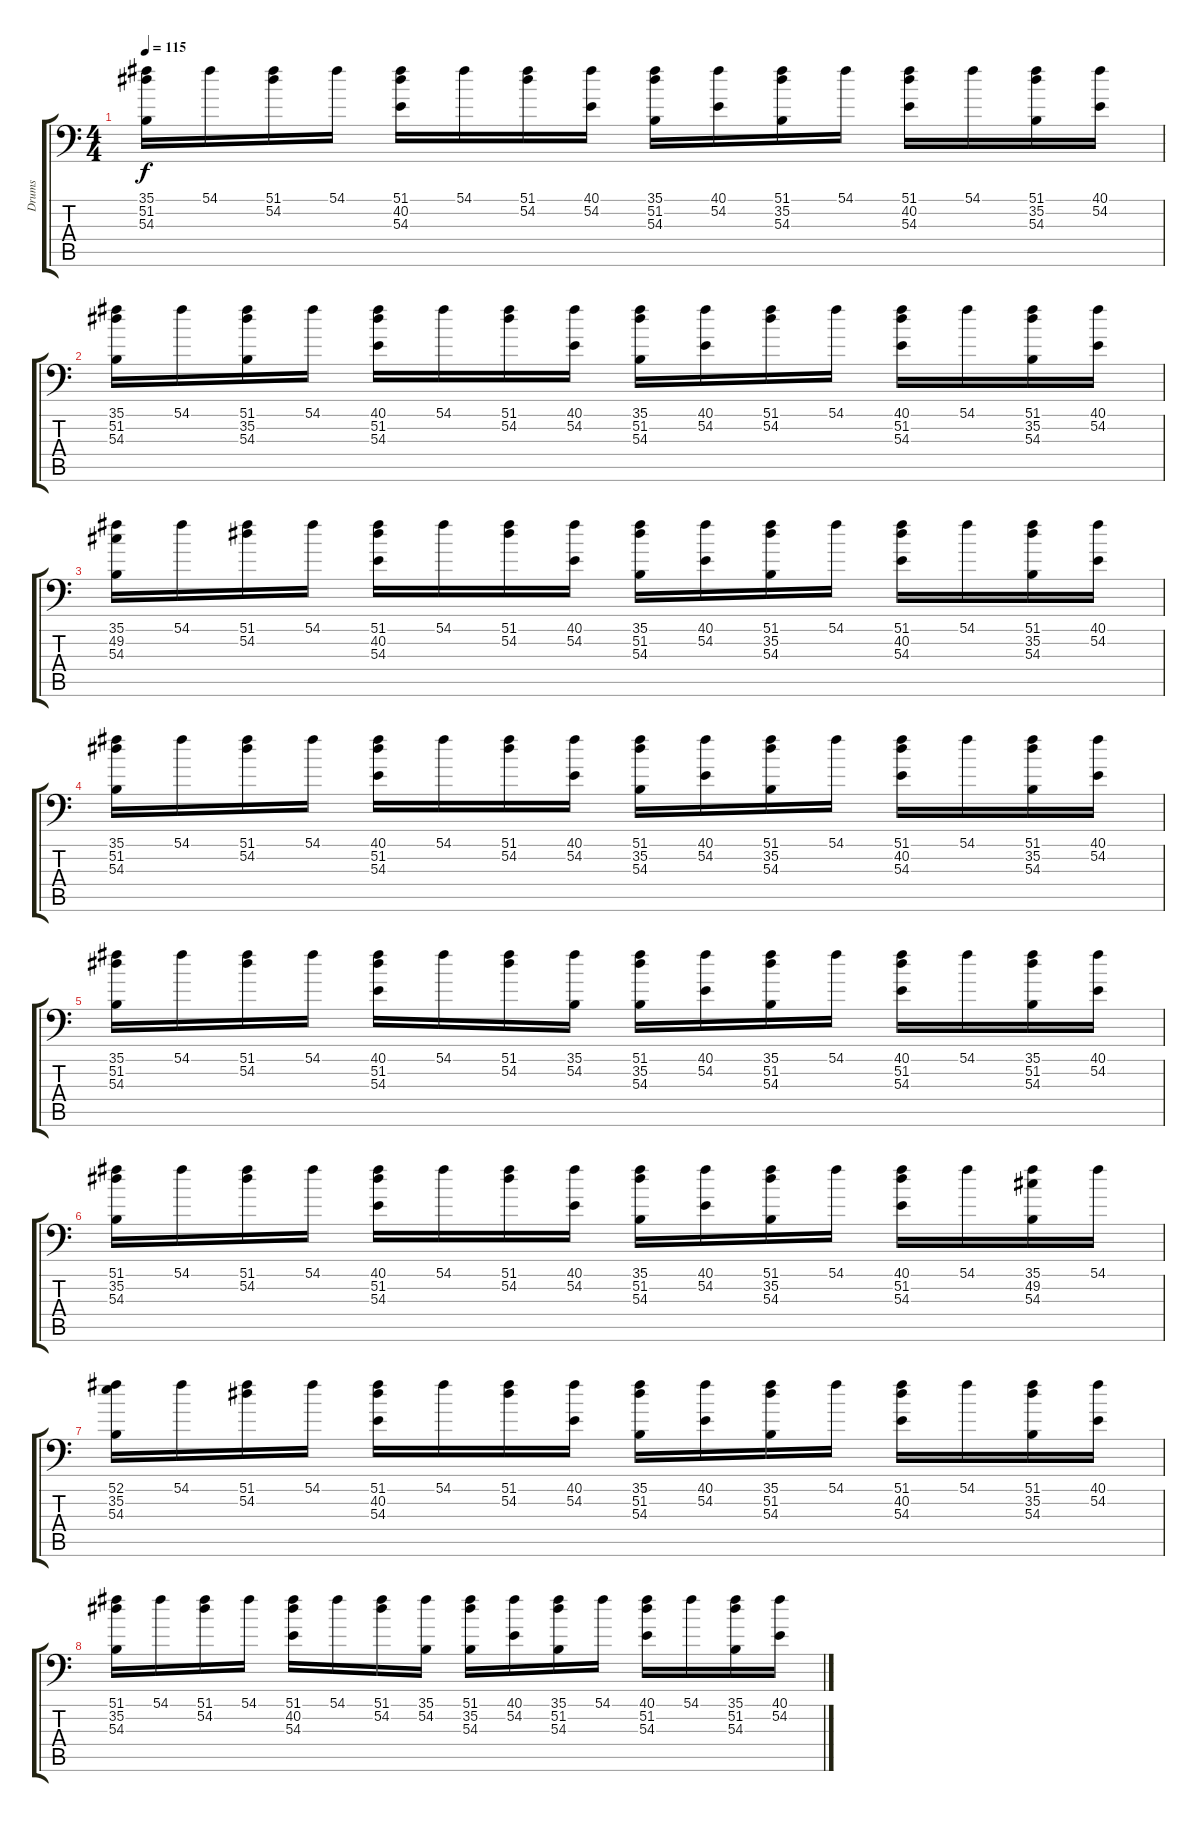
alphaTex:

\track ("Drums" "Drums") {instrument acousticgrandpiano}
\staff {score tabs}
\tuning (C-1 C-1 C-1 C-1 C-1 C-1) {hide}
\ts (4 4)
\tempo 115
\clef f4
\ks c
(35.1 51.2 54.3).16{dy f} 54.1.16 (51.1 54.2).16 54.1.16 (51.1 40.2 54.3).16 54.1.16 (51.1 54.2).16 (40.1 54.2).16 (35.1 51.2 54.3).16 (40.1 54.2).16 (51.1 35.2 54.3).16 54.1.16 (51.1 40.2 54.3).16 54.1.16 (51.1 35.2 54.3).16 (40.1 54.2).16 |
(35.1 51.2 54.3).16 54.1.16 (51.1 35.2 54.3).16 54.1.16 (40.1 51.2 54.3).16 54.1.16 (51.1 54.2).16 (40.1 54.2).16 (35.1 51.2 54.3).16 (40.1 54.2).16 (51.1 54.2).16 54.1.16 (40.1 51.2 54.3).16 54.1.16 (51.1 35.2 54.3).16 (40.1 54.2).16 |
(35.1 49.2 54.3).16 54.1.16 (51.1 54.2).16 54.1.16 (51.1 40.2 54.3).16 54.1.16 (51.1 54.2).16 (40.1 54.2).16 (35.1 51.2 54.3).16 (40.1 54.2).16 (51.1 35.2 54.3).16 54.1.16 (51.1 40.2 54.3).16 54.1.16 (51.1 35.2 54.3).16 (40.1 54.2).16 |
(35.1 51.2 54.3).16 54.1.16 (51.1 54.2).16 54.1.16 (40.1 51.2 54.3).16 54.1.16 (51.1 54.2).16 (40.1 54.2).16 (51.1 35.2 54.3).16 (40.1 54.2).16 (51.1 35.2 54.3).16 54.1.16 (51.1 40.2 54.3).16 54.1.16 (51.1 35.2 54.3).16 (40.1 54.2).16 |
(35.1 51.2 54.3).16 54.1.16 (51.1 54.2).16 54.1.16 (40.1 51.2 54.3).16 54.1.16 (51.1 54.2).16 (35.1 54.2).16 (51.1 35.2 54.3).16 (40.1 54.2).16 (35.1 51.2 54.3).16 54.1.16 (40.1 51.2 54.3).16 54.1.16 (35.1 51.2 54.3).16 (40.1 54.2).16 |
(51.1 35.2 54.3).16 54.1.16 (51.1 54.2).16 54.1.16 (40.1 51.2 54.3).16 54.1.16 (51.1 54.2).16 (40.1 54.2).16 (35.1 51.2 54.3).16 (40.1 54.2).16 (51.1 35.2 54.3).16 54.1.16 (40.1 51.2 54.3).16 54.1.16 (35.1 49.2 54.3).16 54.1.16 |
(52.1 35.2 54.3).16 54.1.16 (51.1 54.2).16 54.1.16 (51.1 40.2 54.3).16 54.1.16 (51.1 54.2).16 (40.1 54.2).16 (35.1 51.2 54.3).16 (40.1 54.2).16 (35.1 51.2 54.3).16 54.1.16 (51.1 40.2 54.3).16 54.1.16 (51.1 35.2 54.3).16 (40.1 54.2).16 |
(51.1 35.2 54.3).16 54.1.16 (51.1 54.2).16 54.1.16 (51.1 40.2 54.3).16 54.1.16 (51.1 54.2).16 (35.1 54.2).16 (51.1 35.2 54.3).16 (40.1 54.2).16 (35.1 51.2 54.3).16 54.1.16 (40.1 51.2 54.3).16 54.1.16 (35.1 51.2 54.3).16 (40.1 54.2).16
